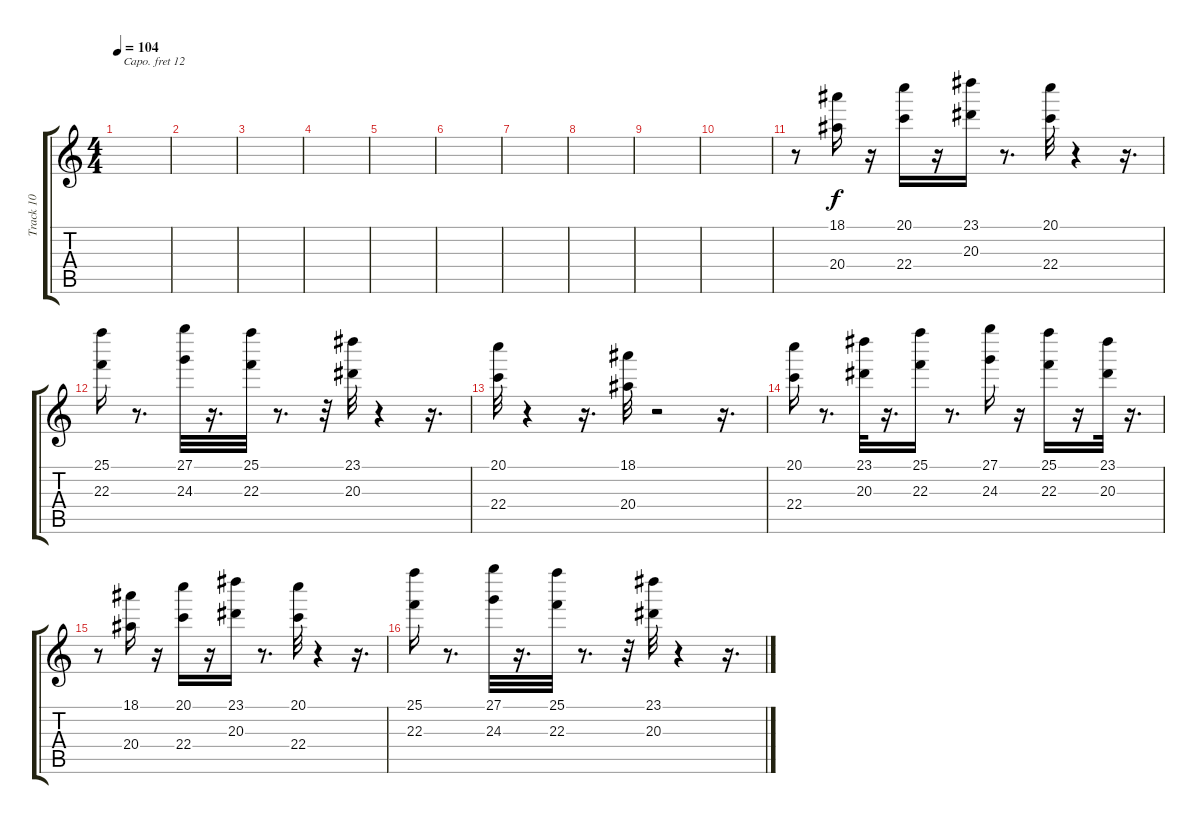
\track ("Track 10" "Track 10") {instrument fx7echoes}
\staff {score tabs}
\capo 12
\tuning (E4 B3 G3 D3 A2 E2) {hide}
\ts (4 4)
\tempo 104
\clef g2
\ks c
|
|
|
|
|
|
|
|
|
|
r.8 (18.1 20.4).16 r.16 (20.1 22.4).16 r.16 (23.1 20.3).16 r.8{d} (20.1 22.4).32 r.4 r.16{d} |
(25.1 22.3).16 r.8{d} (27.1 24.3).32 r.16{d} (25.1 22.3).32 r.8{d} r.32 (23.1 20.3).32 r.4 r.16{d} |
(20.1 22.4).32 r.4 r.16{d} (18.1 20.4).32 r.2 r.16{d} |
(20.1 22.4).16 r.8{d} (23.1 20.3).32 r.16{d} (25.1 22.3).16 r.8{d} (27.1 24.3).16 r.16 (25.1 22.3).16 r.16 (23.1 20.3).32 r.16{d} |
r.8 (18.1 20.4).16 r.16 (20.1 22.4).16 r.16 (23.1 20.3).16 r.8{d} (20.1 22.4).32 r.4 r.16{d} |
(25.1 22.3).16 r.8{d} (27.1 24.3).32 r.16{d} (25.1 22.3).32 r.8{d} r.32 (23.1 20.3).32 r.4 r.16{d}
